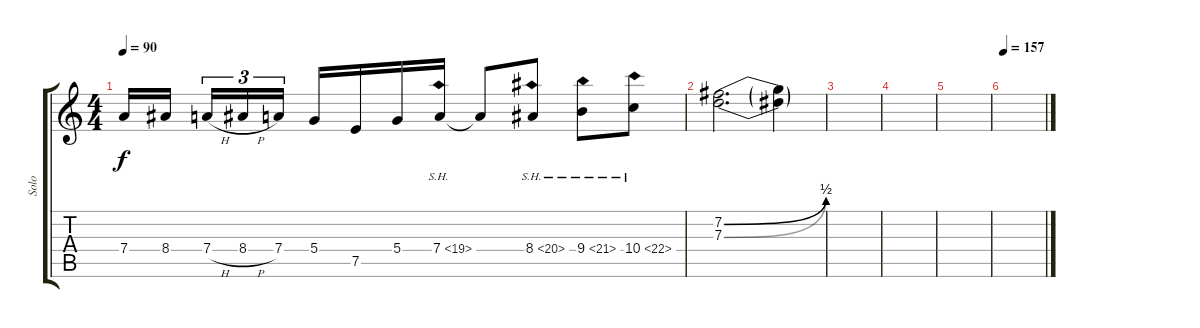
\track ("Solo" "Solo") {instrument distortionguitar}
\staff {score tabs}
\tuning (E4 B3 G3 D3 A2 E2) {hide}
\ts (4 4)
\tempo 90
\clef g2
\ks c
7.4.16{dy f} 8.4.16{beam splitsecondary} 7.4{h}.16{tu (3 2)} 8.4{h}.16{tu (3 2)} 7.4.16{tu (3 2)} 5.4.16 7.5.16 5.4.16 7.4{sh 12}.16 7.4{t}.8 8.4{sh 12}.8 9.4{sh 12}.8 10.4{sh 12}.8 |
(7.2{be (bend 0 0 60 2)} 7.3{be (bend 0 0 60 2)}).2{d} (7.2{t} 7.3{t}).4 |
|
|
|
\tempo 157
